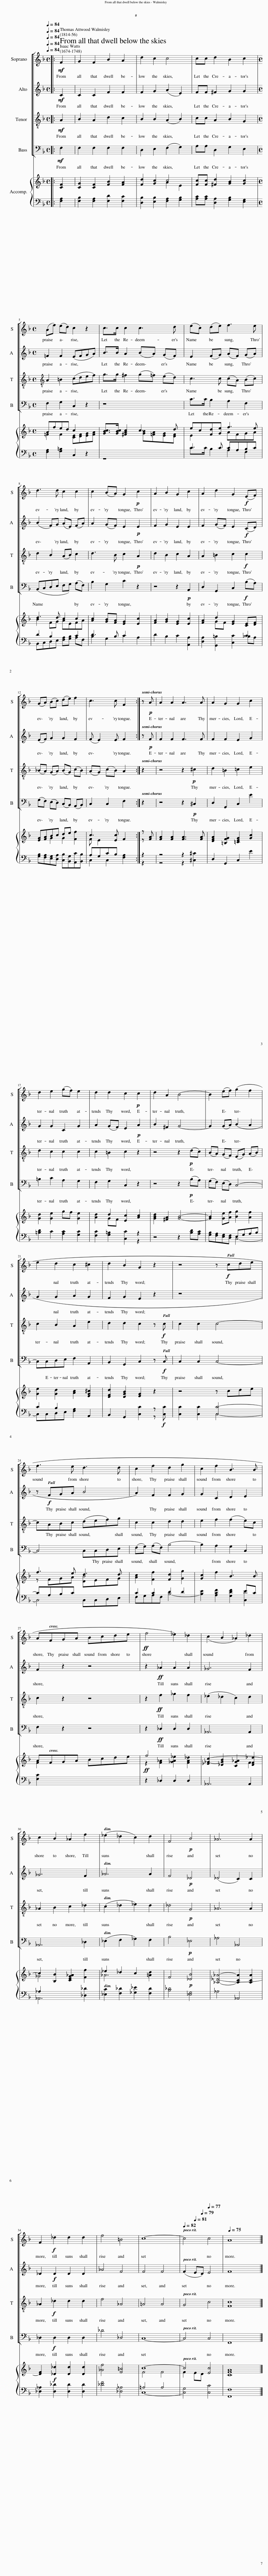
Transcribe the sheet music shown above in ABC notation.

X:1
%%score [ 1 2 3 4 ] { ( 5 6 ) | ( 7 8 ) }
L:1/8
Q:1/4=84
M:4/4
I:linebreak $
K:F
V:1 treble
V:2 treble
V:3 treble-8
V:4 bass
V:5 treble
V:6 treble
V:7 bass
V:8 bass
V:1
|:!mf! F2 | G2 F2 B2 A2 | d2 c2 c4 | cc d2 B2 c2 |$[M:4/4] (Af) (ed) c2 z2 | %5
 c>c c2 c3 d | (ec) (de) f3 e |$ d3 d c2 c2 | c2 (BA) G2!p! c2 | A2 B2 G2 c2 | %10
 A2 d2 G2!f! (EF) |$ (GA) (Bc) (de) f2 | c3 c F2 :| z!p! A | A2 A2 A3 A | %15
 A2 G2 G2 c2 |$ d2 e2 (gf) e2 | d2 d2 c2!p! c2 | d2 A2 B4- | B2 (ef) (g2 f2 |$ %20
 e2 d2 c2 ^c2 | d2 B2 G2 z2 | z4 z!f! cde |$ f3 e d3 d | c2 f2 d2 g2 | %25
 c2 f2 B3 B |$ AFGA Bcde |!ff! f4 _e2) _d2 | (c2 B2 _A2) _d2 |$ c2 B2 _A2 f2 | %30
 (_e2 _d2 c2) d2 | F4!p! B4 | _A6 A2 |$ F2!f! _d2 d2 d2 | f4 =B4 | %35
 c8- |[Q:1/4=82] c4[Q:1/4=77] c4[Q:1/4=81][Q:1/4=79] |[Q:1/4=75] A8 |] %38
V:2
|:!mf! C2 | C2 C2 F2 F2 | F2 G2 (A2 E2) | FF ^F2 G2 G2 |$[M:4/4] =F2 F2 (EFGA) | %5
 B>B A2 (BA) (GF) | E2 (FG) (AF) (GA) |$ (B2 F)G (AE) (FA) | A2 (GF) E2!p! E2 | F2 G2 E2 E2 | %10
 F2 (GF) E2!f! (CD) |$ (EF) G2 G2 F2 | (F E2) E F2 :| z!p! F | F2 F2 F3 F | %15
 F2 F2 E2 G2 |$ G2 G2 C2 G2 | A2 (GF) E2!p! A2 | B2 ^F2 G4- | G2 (GA) (B2 A2 |$ %20
 G2 G2 A2 G2 | F2 G2 E2 z2 | z8 |$ z!f! FGA B4 | A2) F2 F2 G2 | %25
 G2 C2 D2 E2 |$ F2 z2 z4 | z2!ff! _A2 A2 A2 | _G6 F2 |$ _G6 F2 | %30
 _A6 A2 | F4!p! _D4 | (_D4 C2) C2 |$ _D2!f! D2 D2 D2 | _A4 F4 | %35
 F4 F4 | (F2 ED) E4 | F8 |] %38
V:3
|:!mf! A2 | B2 A2 d2 c2 | B2 B2 (A2 B2) | cc A2 B2 G2 |$[M:4/4][K:treble-8] A2 =B2 (cdef) | %5
 g>g ^f2 (g=f) (ed) | c3 c (cA) (Bc) |$ d2 B2 (AB) c2 | d3 B c2!p! A2 | d2 B2 c2 A2 | %10
 A2 =B2 c2!f! c2 |$ (_BA) (GA) (BG) (cB) | (AG) (cB) A2 :| z2 | z4 z2!p! ^c2 | %15
 d2 =B2 =c2 e2 |$ d2 c2 c2 c2 | c2 =B2 c2 z2 | z4 z2!p! (dc) | (BA) (GF) (EG) (AB) |$ %20
 c2 B2 A2 e2 | d2 d2 c2 z!f! c | c2 c2 c4- |$ cABc (def)g | c2 c2 d2 d2 | %25
 e2 f2 (f2 e)c |$ c2 z2 z4 | z2!ff! f2 _g2 f2 | (_e2 _d2 c2) d2 |$ _A2 B2 c2 _d2 | %30
 (c2 _d2 _e2) d2 | _d4!p! G4 | _A6 A2 |$ _A2!f! _d2 d2 d2 | f4 _A4 | %35
 =A4 A4 | G4 c4 | [Fc]8 |] %38
V:4
|:!mf! F,2 | F,2 F,2 F,2 F,2 | D,2 E,2 (F,2 G,2) | A,A, D,2 G,2 E,2 |$[M:4/4] F,2 G,2 C,2 z2 | %5
 z8 | C>C B,2 A,2 F,2 |$ (B,,C,D,E, F,G,) (A,F,) | B,2 G,2 C2 z2 | z4 z2!p! A,,2 | %10
 D,2 G,,2 C,2!f! (B,A,) |$ (G,F,) (E,D,) (C,B,,) (A,,B,,) | C,2 C,2 F,2 :| z2 | z4 z2!p! ^C,2 | %15
 D,2 G,,2 C,2 E2 |$ =B,2 C2 A,2 G,2 | F,2 G,2 C,2 z2 | z4 z2!p! (B,A,) | (G,F,) (E,D,) C,4- |$ %20
 C,C,D,E, F,2 A,,2 | B,,2 G,,2 C,2 z!f! C, | C,2 C,2 C,4- |$ C,4 C,C,D,E, | (F,G,) (A,F,) B,4- | %25
 B,2 A,2 G,2 C,2 |$ F,2 z2 z4 | z2!ff! _D,2 D,2 D,2 | _A,,6 A,,2 |$ _A,,6 _D,2 | %30
 (_E,2 F,2 _G,2) F,2 | B,4!p! _E,4 | _A,4 _A,,4 |$ _D,2!f! D,2 D,2 D,2 | _D4 _D,4 | %35
 C,8- | C,4 C,4 | F,,8 |] %38
V:5
|: [CF]2 | [CG]2 [CF]2 [FB]2 [FA]2 | [Fd]2 [Gc]2 c4 | [Fc][Fc] [^Fd]2 [GB]2 [Gc]2 |$[M:4/4] Afed c2 x2 | %5
 [GBc]>[GBc] [^FAc]2 c3 d | ec[Fd][Ge] f3 e |$ d3 d c2 c2 | [Ac]2 [GB][FA] [EG]2 [Ec]2 | [FA]2 [GB]2 [EG]2 [Ec]2 | %10
 [FA]2 d2 [EG]2 [CE][DF] |$ [EG][FA]Bc de [Ff]2 | c3 [Ec] F2 :| z [FA] | [FA]2 [FA]2 [FA]3 [FA] | %15
 [DFA]2 [=B,FG]2 [=CEG]2 [Gc]2 |$ [Gd]2 [Ge]2 gf [Ge]2 | [Ad]2 d2 [Ec]2 [Ac]2 | [GBd]2 [^FA]2 [GB]4- | [GB]2 [Ge][Af] [Bg]2 [Af]2 |$ %20
 [Ge]2 [Gd]2 [Ac]2 [EG^c]2 | [DFd]2 [DGB]2 [EG]2 z2 | z4 z cde |$ f3 e d3 d | [Ac]2 [Ff]2 [Fd]2 [Gg]2 | %25
 [Gc]2 f2 B3 B |$ AFGA Bcde |!ff! f4 x4 | [_E_G-c-]2 [_DGB]2 [CG_A]2 [DF_d]2 |$ c2 [B,B]2 [CE_G_A]2 [Ff]2 | %30
 _e2 _d2 c2 [=Ad]2 | F4!p! [_DB]4 | [_A,_D_A]4- [A,CA]2 [A,CA]2 |$ [DF]2!f! [_D_d]2 [Dd]2 [Dd]2 | [_Af]4 [F=B]4 | %35
 c8- | c4 [Ec]4 | [CFA]8 |] %38
V:6
|: x2 | x8 | x4 A2 E2 | x8 |$[M:4/4] =F2 F2 [CE][DF][EG][FA] | %5
 x4 [GB][=FA][EG][DF] | E2 x2 AFGA |$ B2 FG AEFA | x8 | x8 | %10
 x2 GF x4 |$ x2 G2 G2 x2 | F E2 x3 :| z x | x8 | %15
 x8 |$ x4[I:staff +1] C2[I:staff -1] x2 | x2 GF x4 | x8 | x8 |$ %20
 x8 | x8 | x8 |$ z FGA B4 | x8 | %25
 x8 |$ F2 x2 x4 | z2 [F_A]2 [_GA_e]2 [FA_d]2 | x6 F2 |$ _G4 x2 x2 | %30
 _A6 x2 | x8 | x8 |$ x8 | x8 | %35
 F4 F4 | F2 ED x4 | x8 |] %38
V:7
|: [F,A,]2 | [F,B,]2 [F,A,]2 [F,D]2 [F,C]2 | [D,B,]2 [E,B,]2 [F,A,]2 [G,B,]2 | [A,C][A,C] [D,A,]2 [G,B,]2 [E,G,]2 |$[M:4/4] [F,A,]2 [G,=B,]2 C,2 z2 | %5
 x4 x x3 | C3 C CA,B,C |$ D2 B,2 [F,A,][G,B,] C2 | D3 B, C2 A,2 | D2 B,2 C2 [A,,A,]2 | %10
 [D,A,]2 [G,,=B,]2 [C,C]2 C2 |$ [G,B,][F,A,][E,G,][D,A,] [C,B,][B,,G,][A,,C][B,,B,] | A,G,CB, [F,A,]2 :| z2 | z4 z2 [^C,^C]2 | %15
 D,2 G,,2 C,2 E2 |$ [=B,D]2 C2 [A,C]2 [G,C]2 | [F,C]2 [G,=B,]2 [C,C]2 z2 | z4 z2 [B,D][A,C] | [G,B,][F,A,][E,G,][D,F,] E,G,A,B, |$ %20
 C2 B,2 [F,A,]2 A,,2 | B,,2 G,,2 [C,C]2 z!f! [C,C] | [C,C]2 [C,C]2 [C,C-]4 |$ CA,B,C[I:staff -1] DEFG |[I:staff +1] C2 C2 D2 D2 | %25
 x6 EC |$ [F,C]2 x6 | z2 _D,2 D,2 D,2 | _A,,6 A,,2 |$ _A,2 x6 | %30
 x8 | x8 | x8 |$ x8 | x8 | %35
 =A,4 A,4 | x8 | x8 |] %38
V:8
|: x2 | x8 | x8 | x8 |$[M:4/4] x8 | %5
 z8 | C>C B,2 A,2 F,2 |$ B,,C,D,E, x2 A,F, | B,2 G,2 C2 x2 | x4 x2 x2 | %10
 x6 _B,A, |$ x4 x x3 | C,2 C,2 x2 :| z2 | z4 z2 x2 | %15
 x8 |$ x8 | x6 z2 | x8 | x4 C,4- |$ %20
 C,C,D,E, x4 | x6 z x | x4 C,4- |$ C,4 C,C,D,E, | F,G,A,F, B,4- | %25
 [B,E]2 [A,CF]2 [G,DF]2 [C,E]2 |$ x8 | x8 | x8 |$ _A,,6 [_D,_D]2 | %30
 [_E,C]2 [F,_D]2 [_G,_E]2 [F,D]2 | [B,_D]4 [_E,G,]4 | _A,4 _A,,4 |$ [_D,_A,]2 [D,_D]2 [D,D]2 [D,D]2 | [_DF]4 [_D,_A,]4 | %35
 C,8- | [C,G,]4 [C,C]4 | [F,,F,]8 |] %38
